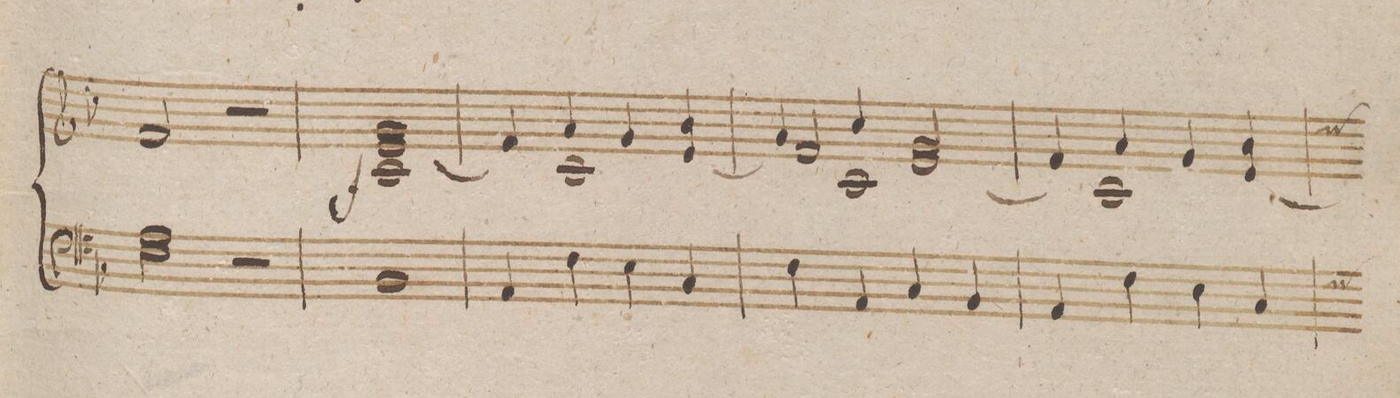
**kern
*I"Organo.
*clefF4
*k[b-]
*met(c|)
*M2/2
2A\ 2F\
2r
=52
1BB-/
=53
4AA/
4F\
4E\
4C/
=54
4F\
4AA/
4C/
4BB-/
=55
4AA/
4F\
4E\
4C/
*custos
=56
*-
